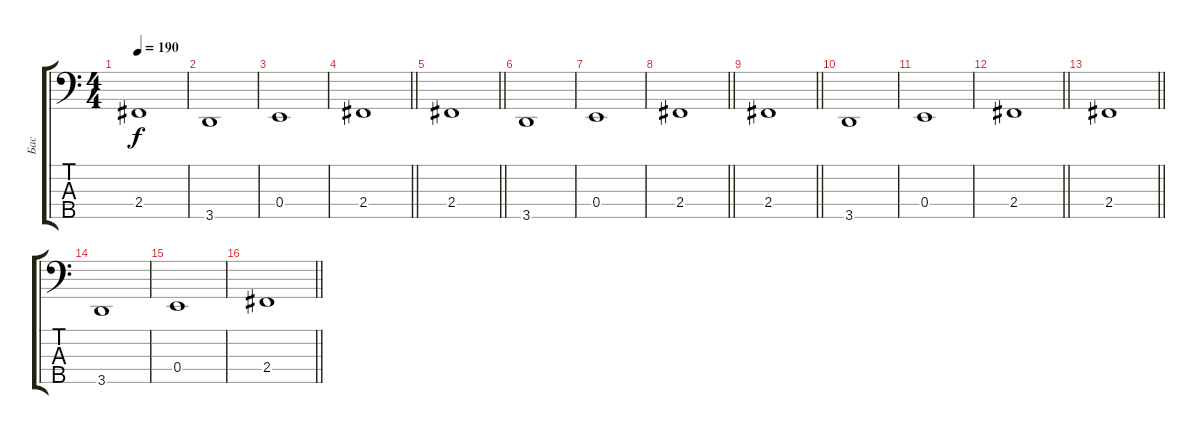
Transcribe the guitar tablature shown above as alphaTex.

\track ("Бас" "Бас") {instrument electricbassfinger}
\staff {score tabs}
\tuning (G2 D2 A1 E1 B0) {hide}
\ts (4 4)
\tempo 190
\clef f4
\ks c
2.4.1{dy f} |
3.5.1 |
0.4.1 |
\barLineRight lightlight
2.4.1 |
\section ("" "")
\barLineRight lightlight
2.4.1 |
3.5.1 |
0.4.1 |
\barLineRight lightlight
2.4.1 |
\barLineRight lightlight
2.4.1 |
3.5.1 |
0.4.1 |
\barLineRight lightlight
2.4.1 |
\barLineRight lightlight
2.4.1 |
3.5.1 |
0.4.1 |
\barLineRight lightlight
2.4.1
